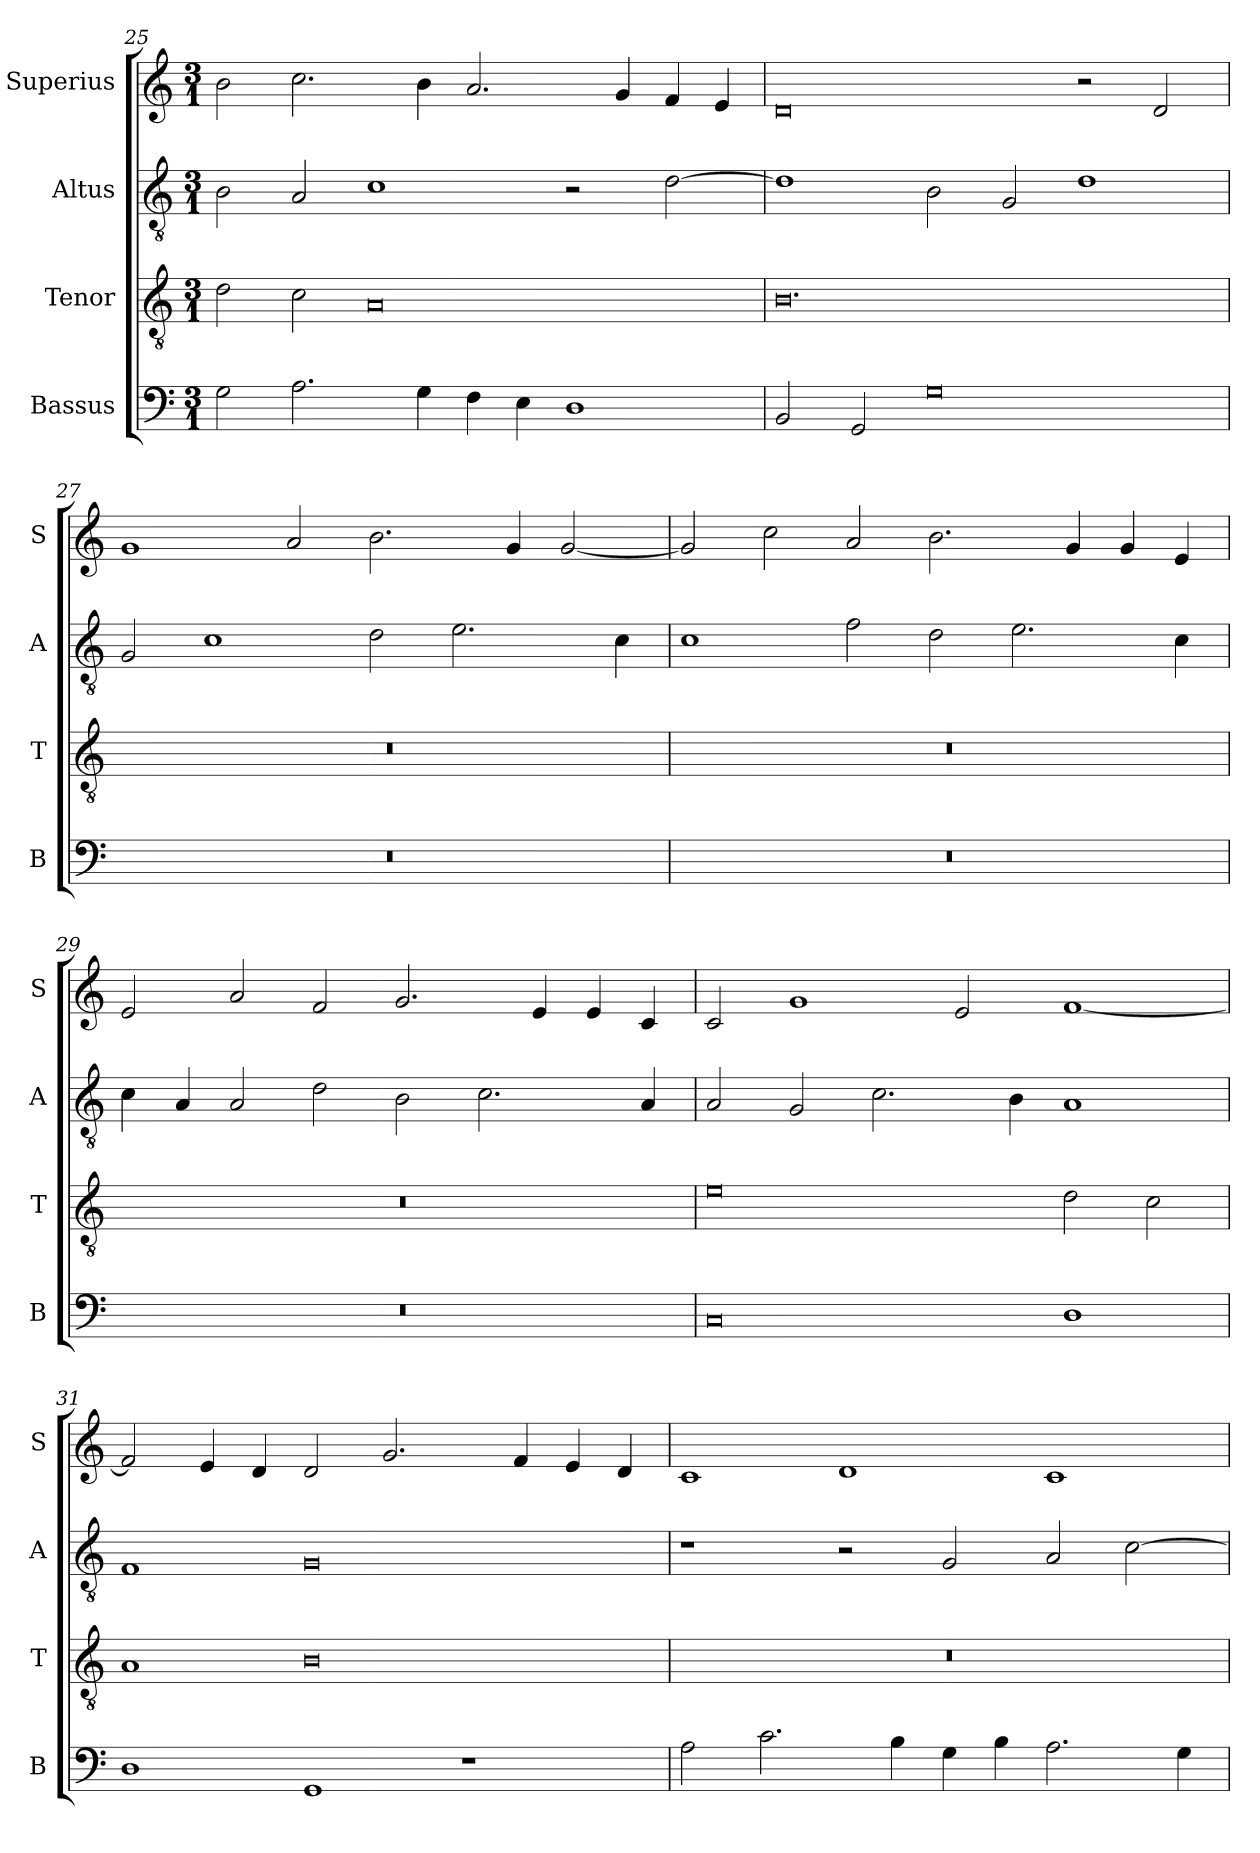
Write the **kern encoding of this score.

**kern	**kern	**kern	**kern
*part4	*part3	*part2	*part1
*staff4	*staff3	*staff2	*staff1
*I"Bassus	*I"Tenor	*I"Altus	*I"Superius
*I'B	*I'T	*I'A	*I'S
*clefF4	*clefGv2	*clefGv2	*clefG2
*k[]	*k[]	*k[]	*k[]
*M3/1	*M3/1	*M3/1	*M3/1
=25	=25	=25	=25
2G\	2d\	2B\	2b\
2.A\	2c\	2A/	2.cc\
.	0A	1c	.
4G\	.	.	4b\
4F\	.	.	2.a/
4E\	.	.	.
1D	.	2r	.
.	.	.	4g/
.	.	[2d\	4f/
.	.	.	4e/
=26	=26	=26	=26
2BB/	0.B	1d]	0d
2GG/	.	.	.
0G	.	2B\	.
.	.	2G/	.
.	.	1d	2r
.	.	.	2d/
=27	=27	=27	=27
0.r	0.r	2G/	1g
.	.	1c	.
.	.	.	2a/
.	.	2d\	2.b\
.	.	2.e\	.
.	.	.	4g/
.	.	.	[2g/
.	.	4c\	.
=28	=28	=28	=28
0.r	0.r	1c	2g/]
.	.	.	2cc\
.	.	2f\	2a/
.	.	2d\	2.b\
.	.	2.e\	.
.	.	.	4g/
.	.	.	4g/
.	.	4c\	4e/
=29	=29	=29	=29
0.r	0.r	4c\	2e/
.	.	4A/	.
.	.	2A/	2a/
.	.	2d\	2f/
.	.	2B\	2.g/
.	.	2.c\	.
.	.	.	4e/
.	.	.	4e/
.	.	4A/	4c/
=30	=30	=30	=30
0C	0e	2A/	2c/
.	.	2G/	1g
.	.	2.c\	.
.	.	.	2e/
.	.	4B\	.
1D	2d\	1A	[1f
.	2c\	.	.
=31	=31	=31	=31
1D	1A	1F	2f/]
.	.	.	4e/
.	.	.	4d/
1GG	0B	0G	2d/
.	.	.	2.g/
1r	.	.	.
.	.	.	4f/
.	.	.	4e/
.	.	.	4d/
=32	=32	=32	=32
2A\	0.r	1r	1c
2.c\	.	.	.
.	.	2r	1d
4B\	.	.	.
4G\	.	2G/	.
4B\	.	.	.
2.A\	.	2A/	1c
.	.	[2c\	.
4G\	.	.	.
=	=	=	=
*-	*-	*-	*-
